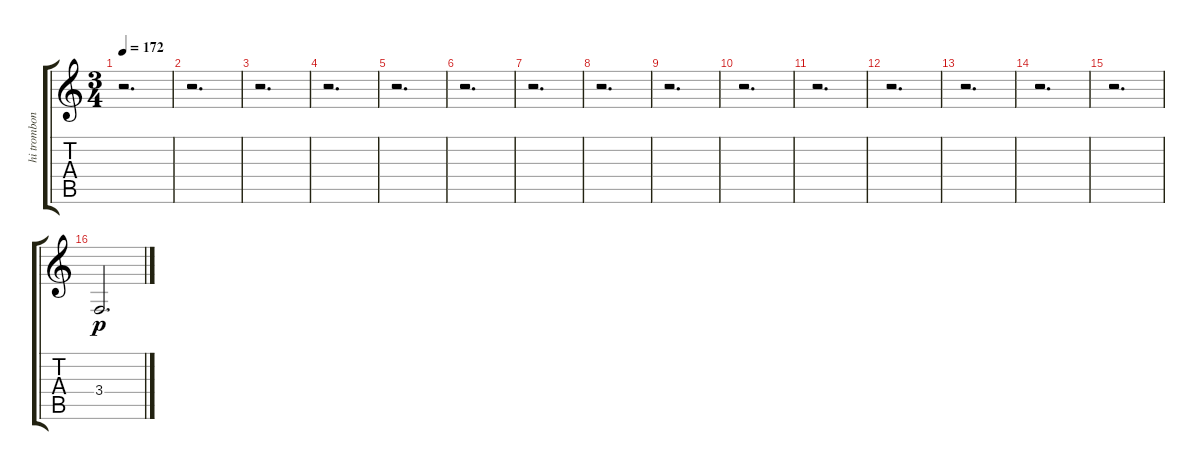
\track ("hi trombones" "hi trombon") {instrument trombone}
\staff {score tabs}
\tuning (E4 B3 G3 D3 A2 E2) {hide}
\ts (3 4)
\tempo 172
\clef g2
\ks c
r.2{d dy p} |
r.2{d} |
r.2{d} |
r.2{d} |
r.2{d} |
r.2{d} |
r.2{d} |
r.2{d} |
r.2{d} |
r.2{d} |
r.2{d} |
r.2{d} |
r.2{d} |
r.2{d} |
r.2{d} |
3.4.2{d}
